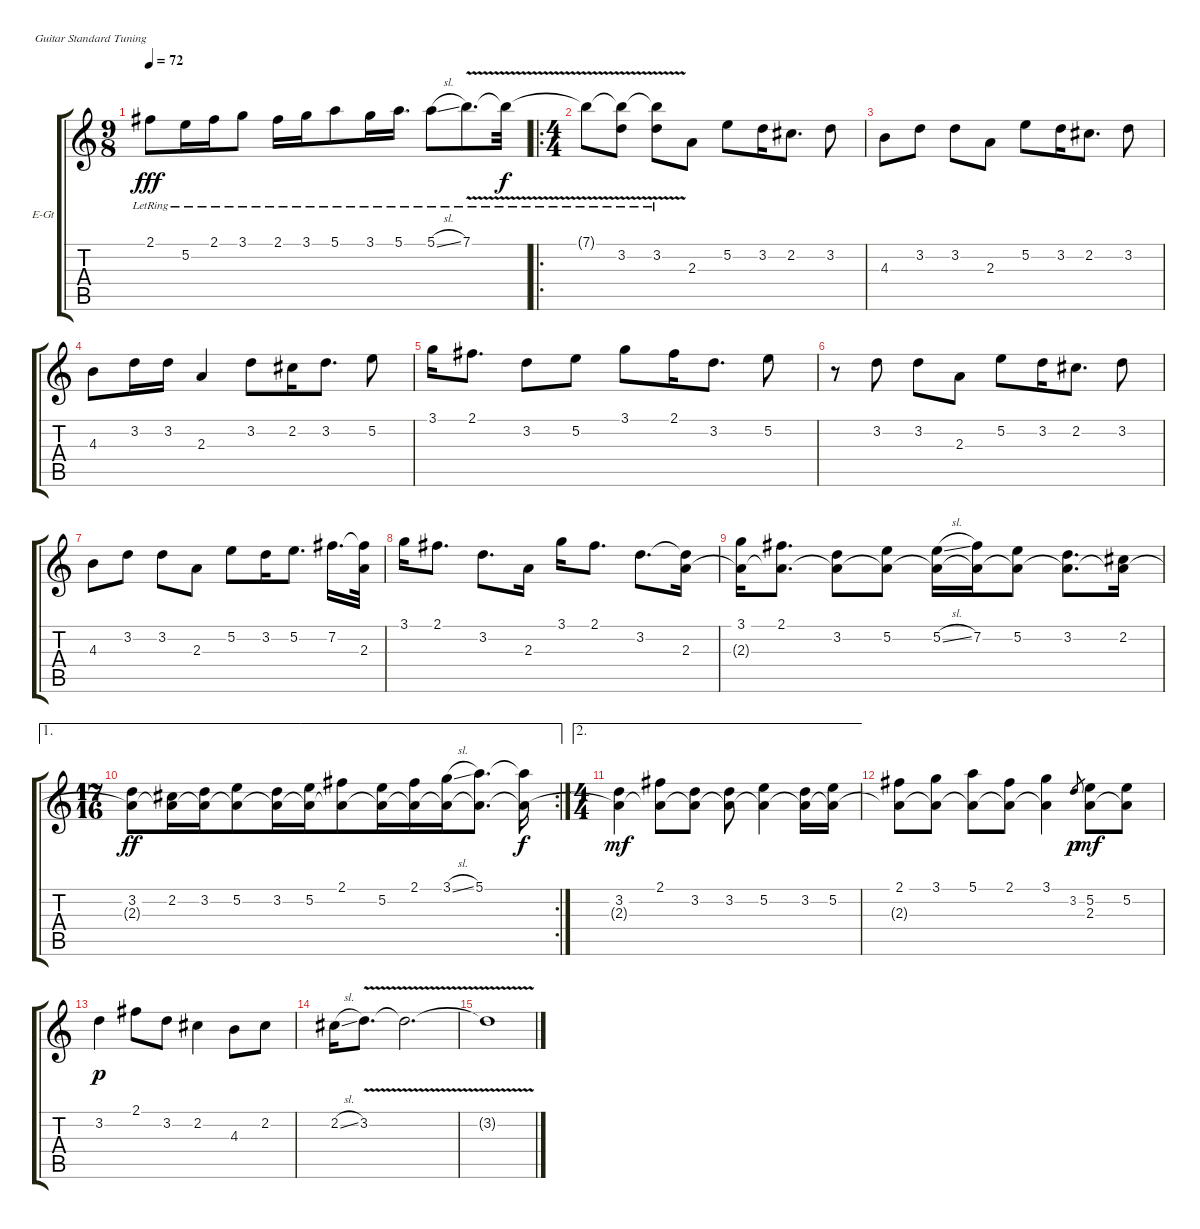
\bracketExtendMode groupsimilarinstruments
\firstSystemTrackNameOrientation horizontal
\otherSystemsTrackNameOrientation horizontal
\track ("ÐýÂÉ¼ªËû" "E-Gt") {instrument overdrivenguitar}
\staff {score tabs}
\tuning (E4 B3 G3 D3 A2 E2)
\ts (9 8)
\beaming (8 3 3 3)
\tempo 72
\clef g2
\ks c
2.1{lr}.8{dy fff} 5.2{lr}.16 2.1{lr}.16 3.1{lr}.8 2.1{lr}.16 3.1{lr}.16 5.1{lr}.8 3.1{lr}.16 5.1{lr}.16{d} 5.1{sl lr}.8 7.1{v lr}.8{d} 7.1{v lr t}.32{dy f} |
\ro
\ts (4 4)
\beaming (8 2 2 2 2)
7.1{v lr t}.8 (7.1{v lr t} 3.2).8 (7.1{v lr t} 3.2).8 2.3.8 5.2.8 3.2.16 2.2.8{d} 3.2.8 |
4.3.8 3.2.8 3.2.8 2.3.8 5.2.8 3.2.16 2.2.8{d} 3.2.8 |
4.3.8 3.2.16 3.2.16 2.3.4 3.2.8 2.2.16 3.2.8{d} 5.2.8 |
3.1.16 2.1.8{d} 3.2.8 5.2.8 3.1.8 2.1.16 3.2.8{d} 5.2.8 |
r.8 3.2.8 3.2.8 2.3.8 5.2.8 3.2.16 2.2.8{d} 3.2.8 |
4.3.8 3.2.8 3.2.8 2.3.8 5.2.8 3.2.16 5.2.8{d} 7.2.16{d} (7.2{t} 2.3).32 |
3.1.16 2.1.8{d} 3.2.8{d} 2.3.16 3.1.16 2.1.8{d} 3.2.8{d} (3.2{t} 2.3).16 |
(3.1 2.3{t}).16 (2.1 2.3{t}).8{d} (3.2 2.3{t}).8 (5.2 2.3{t}).8 (5.2{sl} 2.3{t}).16 (7.2 2.3{t}).16 (5.2 2.3{t}).8 (3.2 2.3{t}).8{d} (2.2 2.3{t}).16 |
\ae 1
\rc 2
\ts (17 16)
\beaming (8 8)
(3.2 2.3{t}).8{dy ff} (2.2 2.3{t}).16 (3.2 2.3{t}).16 (5.2 2.3{t}).8 (3.2 2.3{t}).16 (5.2 2.3{t}).16 (2.1 2.3{t}).8 (5.2 2.3{t}).16 (2.1 2.3{t}).16 (3.1{sl} 2.3{t}).16 (5.1 2.3{t}).8{d} (5.1{t} 2.3{t}).16{dy f} |
\ae 2
\ts (4 4)
\beaming (8 2 2 2 2)
(3.2 2.3{t}).4{dy mf} (2.1 2.3{t}).8 (3.2 2.3{t}).8 (3.2 2.3{t}).8 (5.2 2.3{t}).4 (3.2 2.3{t}).16 (5.2 2.3{t}).16 |
(2.1 2.3{t}).8 (3.1 2.3{t}).8 (5.1 2.3{t}).8 (2.1 2.3{t}).8 (3.1 2.3{t}).4 3.2.8{gr dy p} (5.2 2.3).8{dy mf} (5.2 2.3{t}).8 |
3.2.4{dy p} 2.1.8 3.2.8 2.2.4 4.3.8 2.2.8 |
2.2{sl}.16 3.2{v}.8{d} 3.2{v t}.2{d} |
3.2{v t}.1
